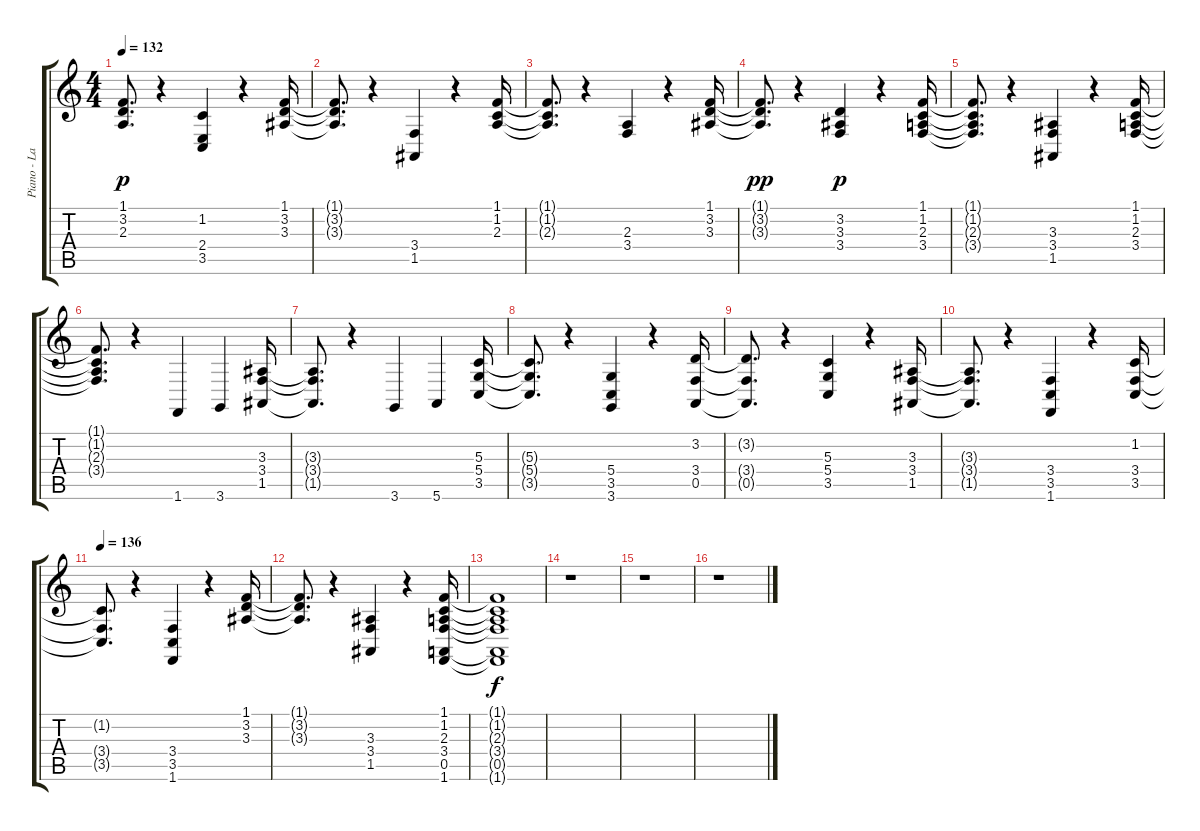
\track ("Piano - Lamm" "Piano - La") {instrument acousticgrandpiano}
\staff {score tabs}
\tuning (E4 B3 G3 D3 A2 E2) {hide}
\ts (4 4)
\tempo 132
\clef g2
\ks c
(1.1{t} 3.2{t} 2.3{t}).8{d dy p} r.4 (1.2 2.4 3.5).4 r.4 (1.1 3.2 3.3).16 |
(1.1{t} 3.2{t} 3.3{t}).8{d} r.4 (3.4 1.5).4 r.4 (1.1 1.2 2.3).16 |
(1.1{t} 1.2{t} 2.3{t}).8{d} r.4 (2.3 3.4).4 r.4 (1.1 3.2 3.3).16 |
(1.1{t} 3.2{t} 3.3{t}).8{d dy pp} r.4 (3.2 3.3 3.4).4{dy p} r.4 (1.1 1.2 2.3 3.4).16 |
(1.1{t} 1.2{t} 2.3{t} 3.4{t}).8{d} r.4 (3.3 3.4 1.5).4 r.4 (1.1 1.2 2.3 3.4).16 |
(1.1{t} 1.2{t} 2.3{t} 3.4{t}).8{d} r.4 1.6.4 3.6.4 (3.3 3.4 1.5).16 |
(3.3{t} 3.4{t} 1.5{t}).8{d} r.4 3.6.4 5.6.4 (5.3 5.4 3.5).16 |
(5.3{t} 5.4{t} 3.5{t}).8{d} r.4 (5.4 3.5 3.6).4 r.4 (3.2 3.4 0.5).16 |
(3.2{t} 3.4{t} 0.5{t}).8{d} r.4 (5.3 5.4 3.5).4 r.4 (3.3 3.4 1.5).16 |
(3.3{t} 3.4{t} 1.5{t}).8{d} r.4 (3.4 3.5 1.6).4 r.4 (1.2 3.4 3.5).16 |
\tempo 136
(1.2{t} 3.4{t} 3.5{t}).8{d} r.4 (3.4 3.5 1.6).4 r.4 (1.1 3.2 3.3).16 |
(1.1{t} 3.2{t} 3.3{t}).8{d} r.4 (3.3 3.4 1.5).4 r.4 (1.1 1.2 2.3 3.4 0.5 1.6).16 |
(1.1{t} 1.2{t} 2.3{t} 3.4{t} 0.5{t} 1.6{t}).1{dy f} |
r.1 |
r.1 |
r.1
